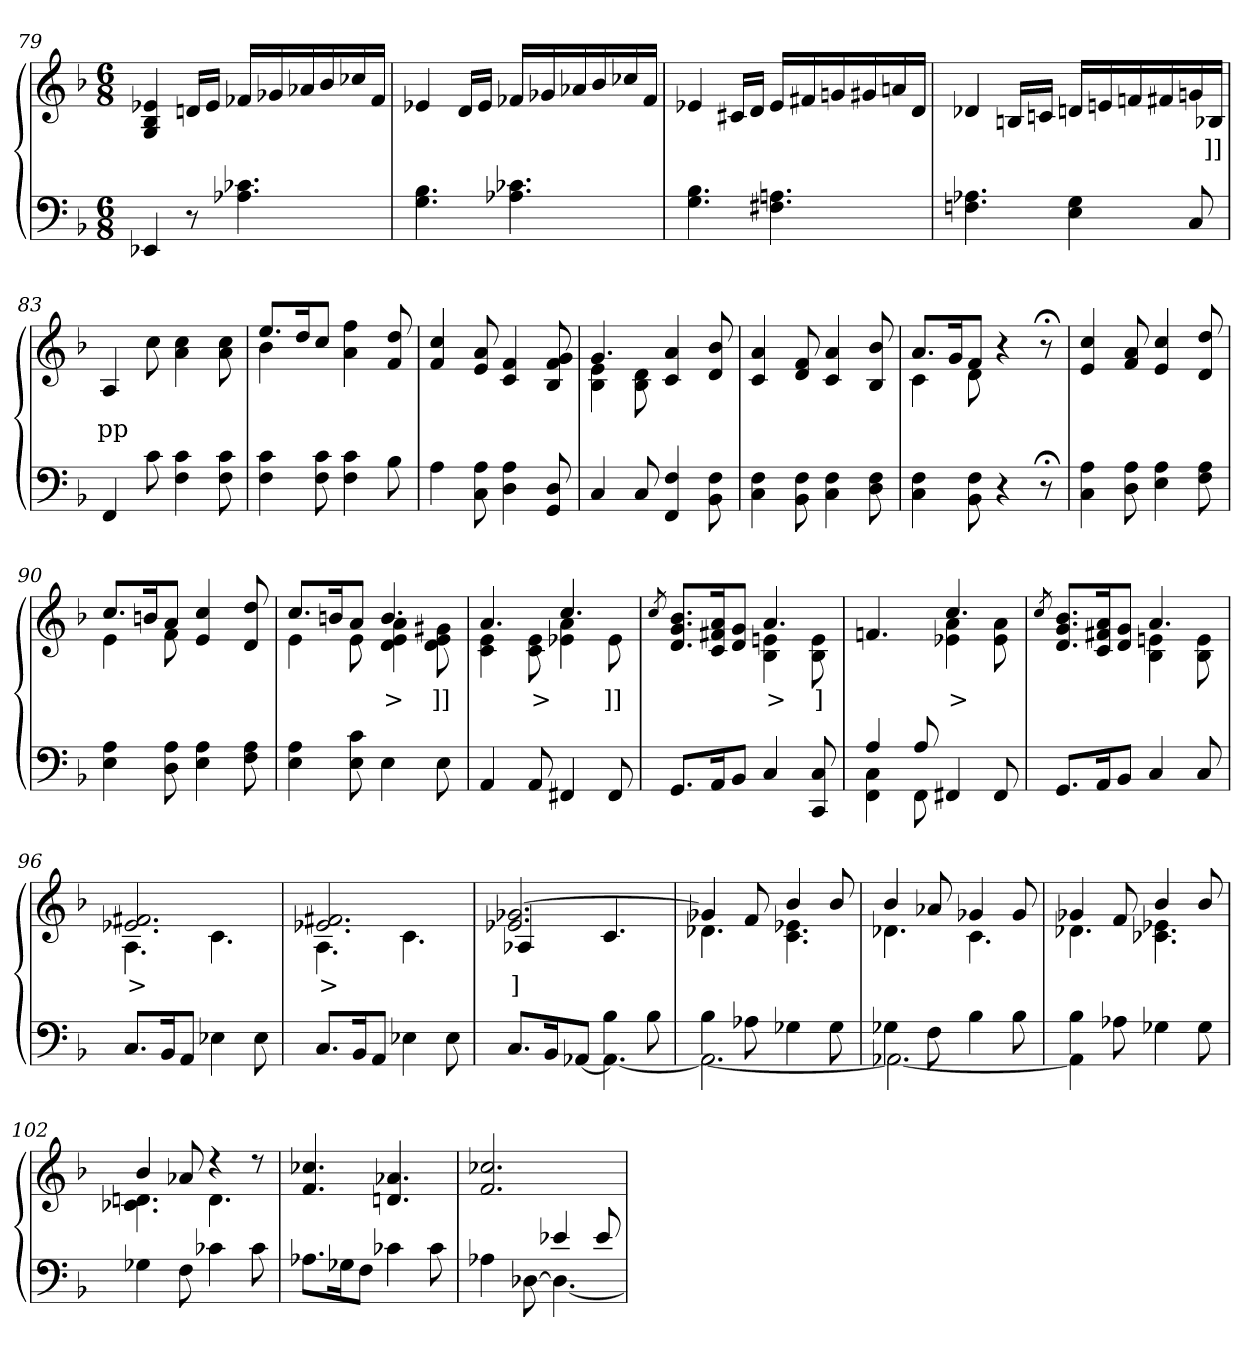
**kern	**kern	**text
*part2	*part1	*part1
*staff2	*staff1	*staff1
*clefF4	*clefG2	*
*k[b-]	*k[b-]	*
*M6/8	*M6/8	*
=79	=79	=79
4EE-X/	4e-X 4B- 4G	.
8r	16dnLL	.
.	16e-JJ	.
4.c-X 4.A-X	16f-XLL	.
.	16g-X	.
.	16a-X	.
.	16b-	.
.	16cc-X	.
.	16f-JJ	.
=80	=80	=80
4.B- 4.G	4e-X	.
.	16dLL	.
.	16e-JJ	.
4.c-X 4.A-X	16f-XLL	.
.	16g-X	.
.	16a-X	.
.	16b-	.
.	16cc-X	.
.	16f-JJ	.
=81	=81	=81
4.B- 4.G	4e-X	.
.	16c#XLL	.
.	16dJJ	.
4.An 4.F#X	16e-LL	.
.	16f#X	.
.	16gn	.
.	16g#X	.
.	16an	.
.	16dJJ	.
=82	=82	=82
4.A-X 4.Fn	4d-X	.
.	16BnLL	.
.	16cnJJ	.
4G 4E	16dnLL	.
.	16en	.
.	16fn	.
.	16f#X	.
8C	16gn	.
.	16B-XJJ	]]
=83	=83	=83
4FF	4A	pp
8c	8cc	.
4c 4F	4cc 4a	.
8c 8F	8cc 8a	.
=84	=84	=84
*	*^	*
4c 4F	8.eeL	4b-	.
.	16dd	.	.
8c 8F	8ccJ	2ryy	.
4c 4F	4ff\ 4a\	.	.
8B-	8dd 8f	.	.
*	*v	*v	*
=85	=85	=85
4A	4cc 4f	.
8A 8C	8a 8e	.
4A 4D	4f 4c	.
8D 8GG	8g 8f 8B-	.
=86	=86	=86
*	*^	*
4C	4.g	4e 4B-	.
8C	.	8d 8B-	.
4F 4FF	4a 4c	4.ryy	.
8F\ 8BB-\	8b- 8d	.	.
*	*v	*v	*
=87	=87	=87
4F 4C	4a 4c	.
8F 8BB-	8f 8d	.
4F 4C	4a 4c	.
8F 8D	8b- 8B-	.
=88	=88	=88
*	*^	*
4F 4C	8.aL	4c	.
.	16g	.	.
8F 8BB-	8fJ	8d	.
4r	4r	4.ryy	.
8r;<	8r;<	.	.
*	*v	*v	*
=89	=89	=89
4A 4C	4cc 4e	.
8A 8D	8a 8f	.
4A 4E	4cc 4e	.
8A 8F	8dd 8d	.
=90	=90	=90
*	*^	*
4A 4E	8.ccL	4e	.
.	16bn	.	.
8A 8D	8aJ	8f	.
4A 4E	4cc 4e	4.ryy	.
8A 8F	8dd 8d	.	.
=91	=91	=91	=91
4A 4E	8.ccL	4e	.
.	16bn	.	.
8c 8E	8aJ	8e	.
4E	4.b	4a 4e 4d	>
8E	.	8g#X 8e 8d	]]
=92	=92	=92	=92
4AA	4.a	4e 4c	.
8AA	.	8e 8c	>
4FF#X	4.cc	4a 4e-X	.
8FF#	.	8e-	]]
=93	=93	=93	=93
.	8qcc/	.	.
8.GGL	8.b- 8.g 8.dL	4.ryy	.
16AA	16a 16f#X 16c	.	.
8BB-J	8g 8dJ	.	.
4C	4.a	4en 4B-	>
8C 8CC	.	8e 8B-	]
=94	=94	=94	=94
*^	*	*	*
4C\ 4FF\	4A/	4.fn	4.ryy	.
8FF\	8A/	.	.	.
4.ryy	4FF#X	4.cc	4a 4e-X	>
.	8FF#	.	8a 8e-	.
*v	*v	*	*	*
=95	=95	=95	=95
.	8qcc/	.	.
8.GG/L	8.b- 8.g 8.dL	4.ryy	.
16AA/	16a 16f#X 16c	.	.
8BB-/J	8g 8dJ	.	.
4C/	4.a	4en 4B-	.
8C/	.	8e 8B-	.
=96	=96	=96	=96
8.CL	2.f#X 2.e-X	4.A	>
16BB-	.	.	.
8AAJ	.	.	.
4E-X	.	4.c	.
8E-	.	.	.
=97	=97	=97	=97
8.CL	2.f#X 2.e-X	4.A	>
16BB-	.	.	.
8AAJ	.	.	.
4E-X	.	4.c	.
8E-	.	.	.
=98	=98	=98	=98
*^	*	*	*
4.ryy	8.CL	[2.g-X 2.e-X	4A-X/	]
.	16BB-	.	.	.
.	[8AA-XJ	.	8ryy	.
4B-\	4.AA-_	.	4.c/	.
8B-\	.	.	.	.
=99	=99	=99	=99	=99
4B-\	2.AA-_	4g-X]	4.d-X	.
8A-X\	.	8f	.	.
4G-X\	.	4b-	4.e-X 4.c	.
8G-\	.	8b-	.	.
=100	=100	=100	=100	=100
4G-X\	2.AA-X_	4b-	4.d-X	.
8F\	.	8a-X	.	.
4B-\	.	4g-X	4.c	.
8B-\	.	8g-	.	.
=101	=101	=101	=101	=101
4B-\	4AA-]	4g-X	4.d-X	.
8A-X\	2ryy	8f	.	.
4G-X\	.	4b-	4.e-X 4.c-X	.
8G-\	.	8b-	.	.
*v	*v	*	*	*
=102	=102	=102	=102
4G-X	4b-	4.c-X 4.dn	.
8F	8a-X	.	.
4c-X	4r	4.d	.
8c-	8r	.	.
*	*v	*v	*
=103	=103	=103
8.A-XL	4.cc-X 4.f	.
16G-X	.	.
8FJ	.	.
4c-X	4.a-X 4.dn	.
8c-	.	.
=104	=104	=104
*^	*	*
4.ryy	4A-X	2.cc-X 2.f	.
.	[8D-X	.	.
4e-X	4.D-_	.	.
8e-	.	.	.
*v	*v	*	*
=	=	=
*-	*-	*-
